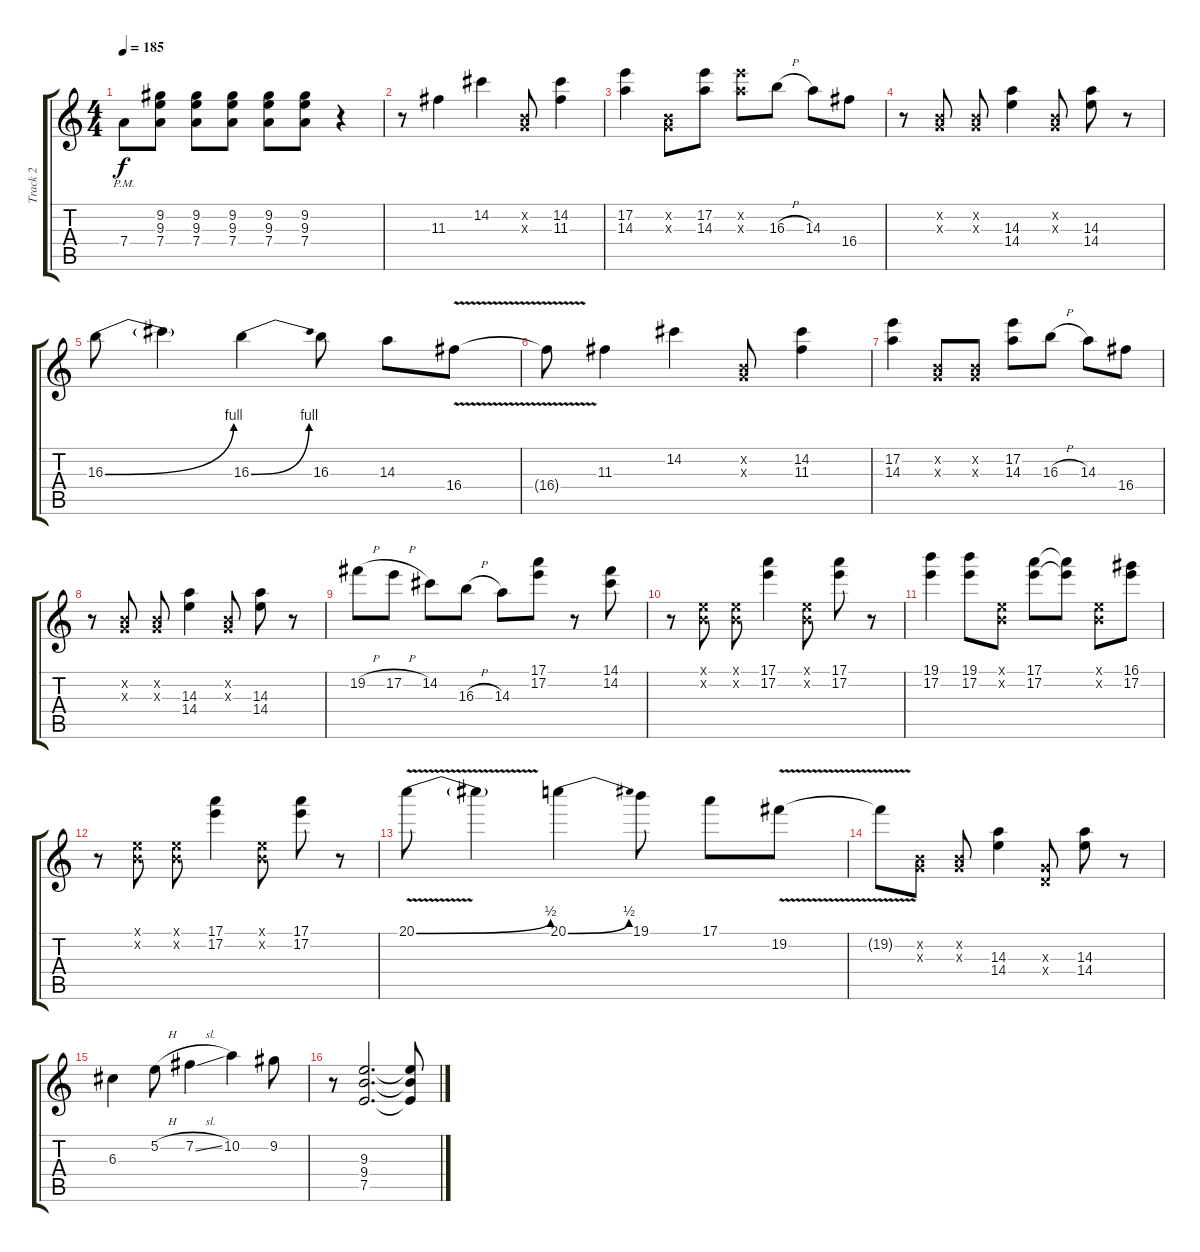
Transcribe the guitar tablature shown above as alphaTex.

\track ("Track 2" "Track 2") {instrument overdrivenguitar}
\staff {score tabs}
\tuning (E4 B3 G3 D3 A2 E2) {hide}
\ts (4 4)
\tempo 185
\clef g2
\ks c
7.4{pm}.8{dy f} (9.2 9.3 7.4).8 (9.2 9.3 7.4).8 (9.2 9.3 7.4).8 (9.2 9.3 7.4).8 (9.2 9.3 7.4).8 r.4 |
r.8 11.3.4 14.2.4 (0.2{x} 0.3{x}).8 (14.2 11.3).4 |
(17.2 14.3).4 (0.2{x} 0.3{x}).8 (17.2 14.3).8 (17.2{x} 14.3{x}).8 16.3{h}.8 14.3.8 16.4.8 |
r.8 (0.2{x} 0.3{x}).8 (0.2{x} 0.3{x}).8 (14.3 14.4).4 (0.2{x} 0.3{x}).8 (14.3 14.4).8 r.8 |
16.3{be (bend 0 0 60 4)}.8 16.3{t}.4 16.3{be (bend 0 0 60 4)}.4 16.3.8 14.3.8 16.4{v}.8 |
16.4{t}.8 11.3.4 14.2.4 (0.2{x} 0.3{x}).8 (14.2 11.3).4 |
(17.2 14.3).4 (0.2{x} 0.3{x}).8 (0.2{x} 0.3{x}).8 (17.2 14.3).8 16.3{h}.8 14.3.8 16.4.8 |
r.8 (0.2{x} 0.3{x}).8 (0.2{x} 0.3{x}).8 (14.3 14.4).4 (0.2{x} 0.3{x}).8 (14.3 14.4).8 r.8 |
19.2{h}.8 17.2{h}.8 14.2.8 16.3{h}.8 14.3.8 (17.1 17.2).8 r.8 (14.1 14.2).8 |
r.8 (0.1{x} 0.2{x}).8 (0.1{x} 0.2{x}).8 (17.1 17.2).4 (0.1{x} 0.2{x}).8 (17.1 17.2).8 r.8 |
(19.1 17.2).4 (19.1 17.2).8 (0.1{x} 0.2{x}).8 (17.1 17.2).8 (17.1{t} 17.2{t}).8 (0.1{x} 0.2{x}).8 (16.1 17.2).8 |
r.8 (0.1{x} 0.2{x}).8 (0.1{x} 0.2{x}).8 (17.1 17.2).4 (0.1{x} 0.2{x}).8 (17.1 17.2).8 r.8 |
20.1{be (bend 0 0 60 2) v}.8 20.1{t}.4 20.1{be (bend 0 0 60 2)}.4 19.1.8 17.1.8 19.2{v}.8 |
19.2{t}.8 (0.2{x} 0.3{x}).8 (0.2{x} 0.3{x}).8 (14.3 14.4).4 (0.3{x} 0.4{x}).8 (14.3 14.4).8 r.8 |
6.3.4 5.2{h}.8 7.2{sl}.4 10.2.4 9.2.8 |
r.8 (9.3 9.4 7.5).2{d} (9.3{t} 9.4{t} 7.5{t}).8
